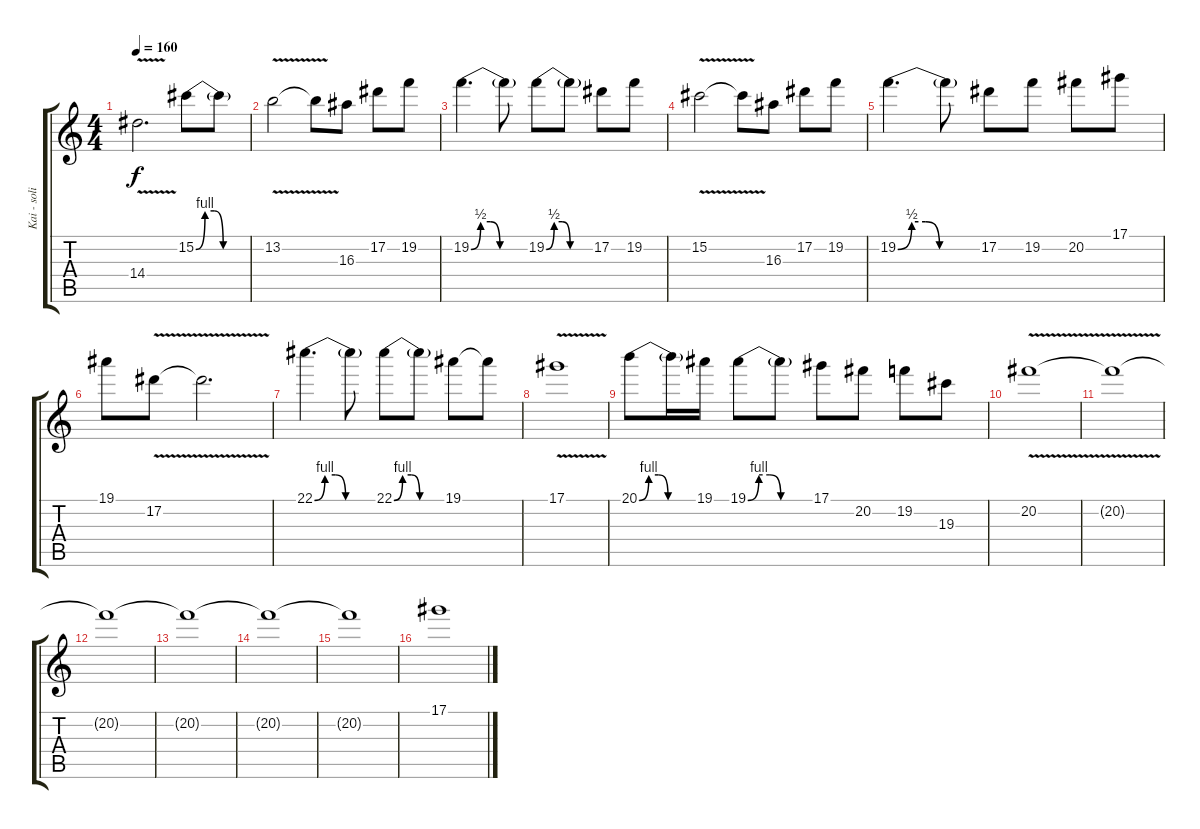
\track ("Kai - soli" "Kai - soli") {instrument distortionguitar}
\staff {score tabs}
\tuning (Eb4 Bb3 Gb3 Db3 Ab2 Eb2) {hide}
\ts (4 4)
\tempo 160
\clef g2
\ks c
14.4{v}.2{d dy f} 15.2{be (custom 0 0 10 4 20 4 30 0 60 0)}.8 15.2{t}.8 |
13.2{v}.2 13.2{t}.8 16.3.8 17.2.8 19.2.8 |
19.2{be (custom 0 0 10 2 20 2 30 0 60 0)}.4{d} 19.2{t}.8 19.2{be (custom 0 0 10 2 20 2 30 0 60 0)}.8 19.2{t}.8 17.2.8 19.2.8 |
15.2{v}.2 15.2{t}.8 16.3.8 17.2.8 19.2.8 |
19.2{be (custom 0 0 10 2 20 2 30 0 60 0)}.4{d} 19.2{t}.8 17.2.8 19.2.8 20.2.8 17.1.8 |
19.1.8 17.2{v}.8 17.2{t}.2{d} |
22.1{be (custom 0 0 10 4 20 4 30 0 60 0)}.4{d} 22.1{t}.8 22.1{be (custom 0 0 10 4 20 4 30 0 60 0)}.8 22.1{t}.8 19.1.8 19.1{t}.8 |
17.1{v}.1 |
20.1{be (custom 0 0 10 4 20 4 30 0 60 0)}.8 20.1{t}.16 19.1.16 19.1{be (custom 0 0 10 4 20 4 30 0 60 0)}.8 19.1{t}.8 17.1.8 20.2.8 19.2.8 19.3.8 |
20.2{v}.1 |
20.2{t}.1 |
20.2{t}.1 |
20.2{t}.1 |
20.2{t}.1 |
20.2{t}.1 |
17.1.1
